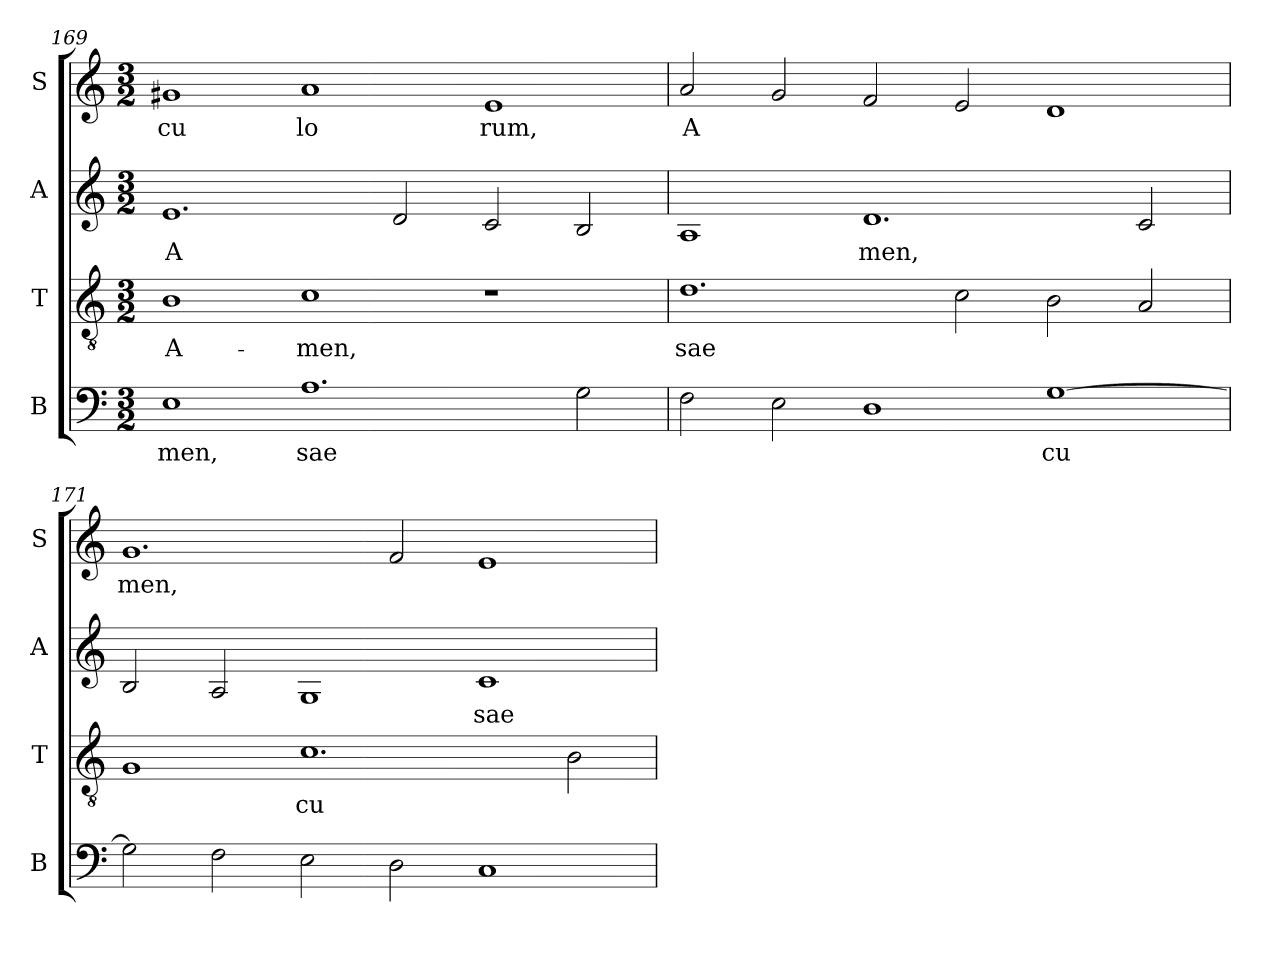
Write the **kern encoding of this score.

**kern	**text	**kern	**text	**kern	**text	**kern	**text
*part4	*part4	*part3	*part3	*part2	*part2	*part1	*part1
*staff4	*staff4	*staff3	*staff3	*staff2	*staff2	*staff1	*staff1
*I"B	*	*I"T	*	*I"A	*	*I"S	*
*I'B	*	*I'T	*	*I'A	*	*I'S	*
*clefF4	*	*clefGv2	*	*clefG2	*	*clefG2	*
*k[]	*	*k[]	*	*k[]	*	*k[]	*
*C:	*	*C:	*	*C:	*	*C:	*
*M3/2	*	*M3/2	*	*M3/2	*	*M3/2	*
=169	=169	=169	=169	=169	=169	=169	=169
!	!LO:LY:b:cj	!	!LO:LY:b:cj	!	!LO:LY:b:cj	!	!LO:LY:b:cj
1E	-men,	1B	A-	1.e	A-	1g#X	cu
!	!LO:LY:b:cj	!	!LO:LY:b:cj	!	!	!	!LO:LY:b:cj
1.A	sae-	1c	-men,	.	.	1a	lo
!	!	!	!	!	!LO:LY:b:cj	!	!
.	.	.	.	2d/	--	.	.
!	!	!	!	!	!LO:LY:b:cj	!	!LO:LY:b:cj
.	.	1r	.	2c/	--	1e	rum,
!	!LO:LY:b:cj	!	!	!	!LO:LY:b:cj	!	!
2G\	--	.	.	2B/	--	.	.
!!LO:LB:g=z
=170	=170	=170	=170	=170	=170	=170	=170
!	!LO:LY:b:cj	!	!LO:LY:b:cj	!	!LO:LY:b:cj	!	!LO:LY:b:cj
2F\	--	1.d	sae	1A	--	2a/	A
!	!LO:LY:b:cj	!	!	!	!	!	!LO:LY:b:cj
2E\	--	.	.	.	.	2g/	.
!	!LO:LY:b:cj	!	!	!	!LO:LY:b:cj	!	!LO:LY:b:cj
1D	--	.	.	1.d	-men,	2f/	.
!	!	!	!LO:LY:b:cj	!	!	!	!LO:LY:b:cj
.	.	2c\	.	.	.	2e/	.
!	!LO:LY:b:cj	!	!LO:LY:b:cj	!	!	!	!LO:LY:b:cj
[>1G	-cu-	2B\	.	.	.	1d	.
!	!	!	!LO:LY:b:cj	!	!LO:LY:b:cj	!	!
.	.	2A/	.	2c/	.	.	.
=171	=171	=171	=171	=171	=171	=171	=171
!	!LO:LY:b:cj	!	!LO:LY:b:cj	!	!LO:LY:b:cj	!	!LO:LY:b:cj
2G\]	--	1G	.	2B/	.	1.g	men,
!	!LO:LY:b:cj	!	!	!	!LO:LY:b:cj	!	!
2F\	--	.	.	2A/	.	.	.
!	!LO:LY:b:cj	!	!LO:LY:b:cj	!	!LO:LY:b:cj	!	!
2E\	--	1.c	cu	1G	.	.	.
!	!LO:LY:b:cj	!	!	!	!	!	!LO:LY:b:cj
2D\	--	.	.	.	.	2f/	.
!	!LO:LY:b:cj	!	!	!	!LO:LY:b:cj	!	!LO:LY:b:cj
1C	--	.	.	1c	sae-	1e	.
!	!	!	!LO:LY:b:cj	!	!	!	!
.	.	2B\	.	.	.	.	.
=	=	=	=	=	=	=	=
*-	*-	*-	*-	*-	*-	*-	*-
